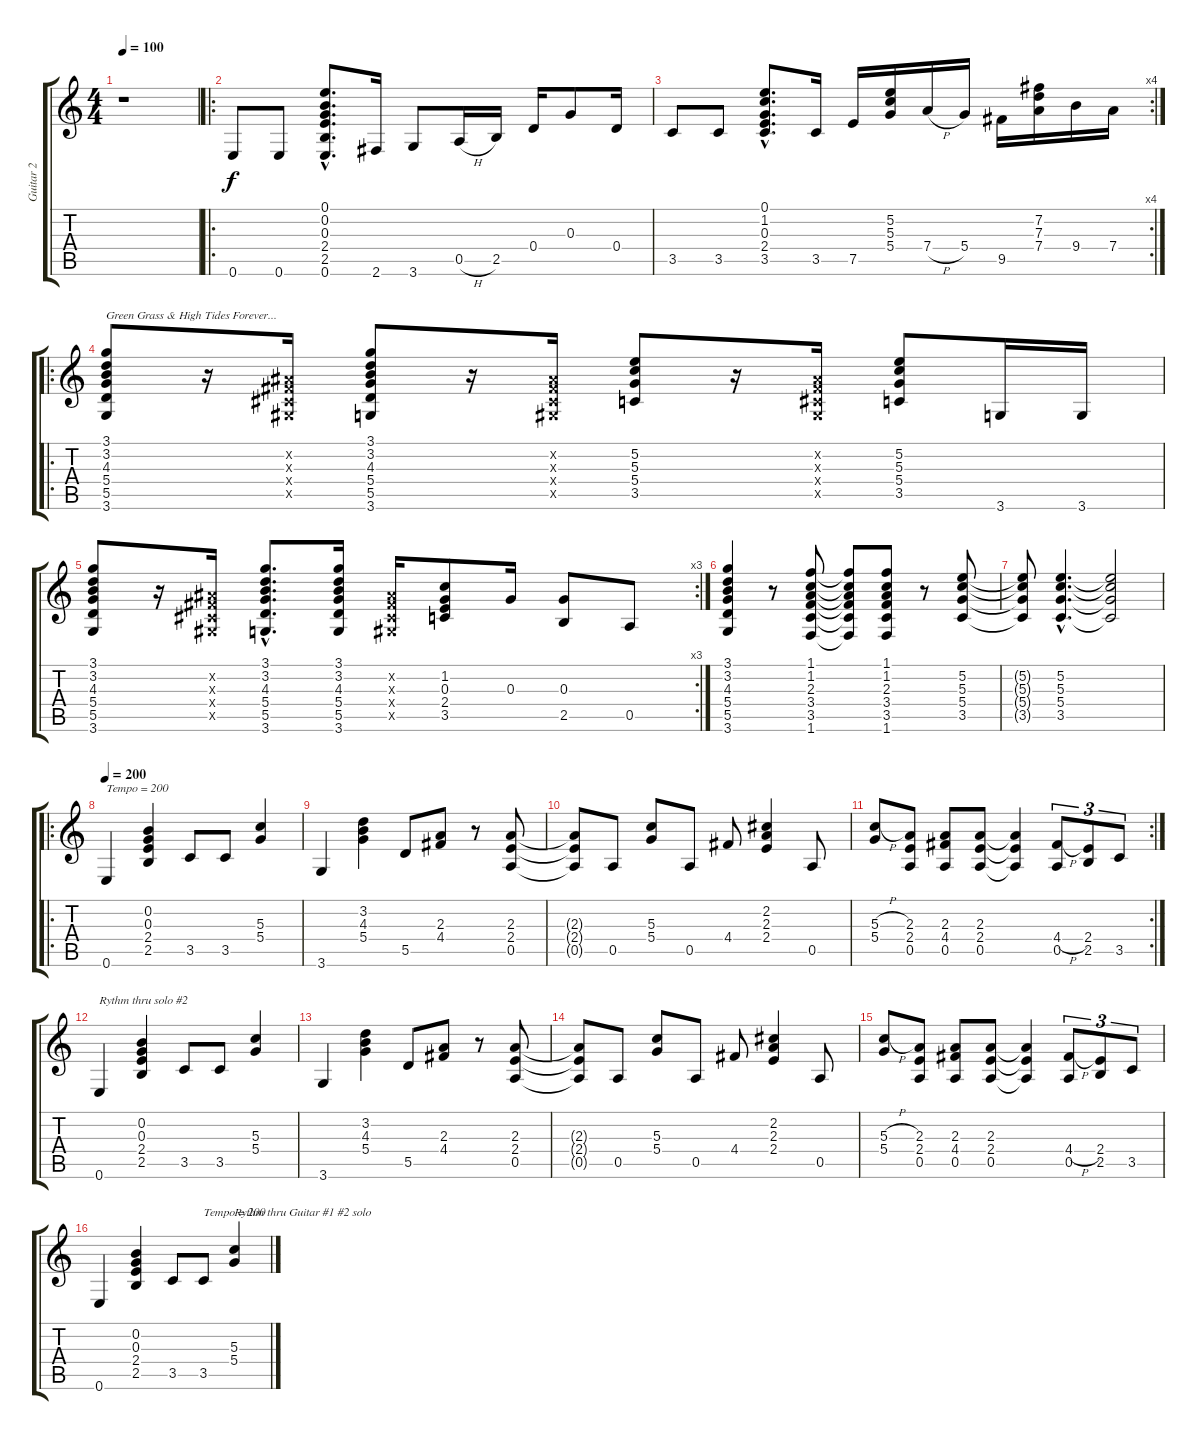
\track ("Guitar 2" "Guitar 2") {instrument distortionguitar}
\staff {score tabs}
\tuning (E4 B3 G3 D3 A2 E2) {hide}
\ts (4 4)
\tempo 100
\clef g2
\ks c
r.1{dy f} |
\ro
0.6.8 0.6.8 (0.1{hac} 0.2{hac} 0.3{hac} 2.4{hac} 2.5{hac} 0.6{hac}).8{d} 2.6.16 3.6.8 0.5{h}.16 2.5.16 0.4.16 0.3.8 0.4.16 |
\rc 4
3.5.8 3.5.8 (0.1{hac} 1.2{hac} 0.3{hac} 2.4{hac} 3.5{hac}).8{d} 3.5.16 7.5.16 (5.2 5.3 5.4).16 7.4{h}.16 5.4.16 9.5.16 (7.2 7.3 7.4).16 9.4.16 7.4.16 |
\ro
(3.1 3.2 4.3 5.4 5.5 3.6).8{txt "Green Grass & High Tides Forever..."} r.16 (-1.2{x} -1.3{x} -1.4{x} -1.5{x}).16 (3.1 3.2 4.3 5.4 5.5 3.6).8 r.16 (-1.2{x} -1.3{x} -1.4{x} -1.5{x}).16 (5.2 5.3 5.4 3.5).8 r.16 (-1.2{x} -1.3{x} -1.4{x} -1.5{x}).16 (5.2 5.3 5.4 3.5).8 3.6.16 3.6.16 |
\rc 3
(3.1 3.2 4.3 5.4 5.5 3.6).8 r.16 (-1.2{x} -1.3{x} -1.4{x} -1.5{x}).16 (3.1{hac} 3.2{hac} 4.3{hac} 5.4{hac} 5.5{hac} 3.6{hac}).8{d} (3.1 3.2 4.3 5.4 5.5 3.6).16 (-1.2{x} -1.3{x} -1.4{x} -1.5{x}).16 (1.2 0.3 2.4 3.5).8 0.3.16 (0.3 2.5).8 0.5.8 |
(3.1 3.2 4.3 5.4 5.5 3.6).4 r.8 (1.1 1.2 2.3 3.4 3.5 1.6).8 (1.1{t} 1.2{t} 2.3{t} 3.4{t} 3.5{t} 1.6{t}).8 (1.1 1.2 2.3 3.4 3.5 1.6).8 r.8 (5.2 5.3 5.4 3.5).8 |
(5.2{t} 5.3{t} 5.4{t} 3.5{t}).8 (5.2{hac} 5.3{hac} 5.4{hac} 3.5{hac}).4{d} (5.2{t} 5.3{t} 5.4{t} 3.5{t}).2 |
\ro
\tempo 200
0.6.4{txt "Tempo = 200"} (0.2 0.3 2.4 2.5).4 3.5.8 3.5.8 (5.3 5.4).4 |
3.6.4 (3.2 4.3 5.4).4 5.5.8 (2.3 4.4).8 r.8 (2.3 2.4 0.5).8 |
(2.3{t} 2.4{t} 0.5{t}).8 0.5.8 (5.3 5.4).8 0.5.8 4.4.8 (2.2 2.3 2.4).4 0.5.8 |
\rc 2
(5.3{h} 5.4).8 (2.3 2.4 0.5).8 (2.3 4.4 0.5).8 (2.3 2.4 0.5).8 (2.3{t} 2.4{t} 0.5{t}).4 (4.4{h} 0.5).8{tu (3 2)} (2.4 2.5).8{tu (3 2)} 3.5.8{tu (3 2)} |
0.6.4{txt "Rythm thru solo #2"} (0.2 0.3 2.4 2.5).4 3.5.8 3.5.8 (5.3 5.4).4 |
3.6.4 (3.2 4.3 5.4).4 5.5.8 (2.3 4.4).8 r.8 (2.3 2.4 0.5).8 |
(2.3{t} 2.4{t} 0.5{t}).8 0.5.8 (5.3 5.4).8 0.5.8 4.4.8 (2.2 2.3 2.4).4 0.5.8 |
(5.3{h} 5.4).8 (2.3 2.4 0.5).8 (2.3 4.4 0.5).8 (2.3 2.4 0.5).8 (2.3{t} 2.4{t} 0.5{t}).4 (4.4{h} 0.5).8{tu (3 2)} (2.4 2.5).8{tu (3 2)} 3.5.8{tu (3 2)} |
0.6.4 (0.2 0.3 2.4 2.5).4 3.5.8 3.5.8{txt "Tempo = 200"} (5.3 5.4).4{txt "Rythm thru Guitar #1 #2 solo"}
